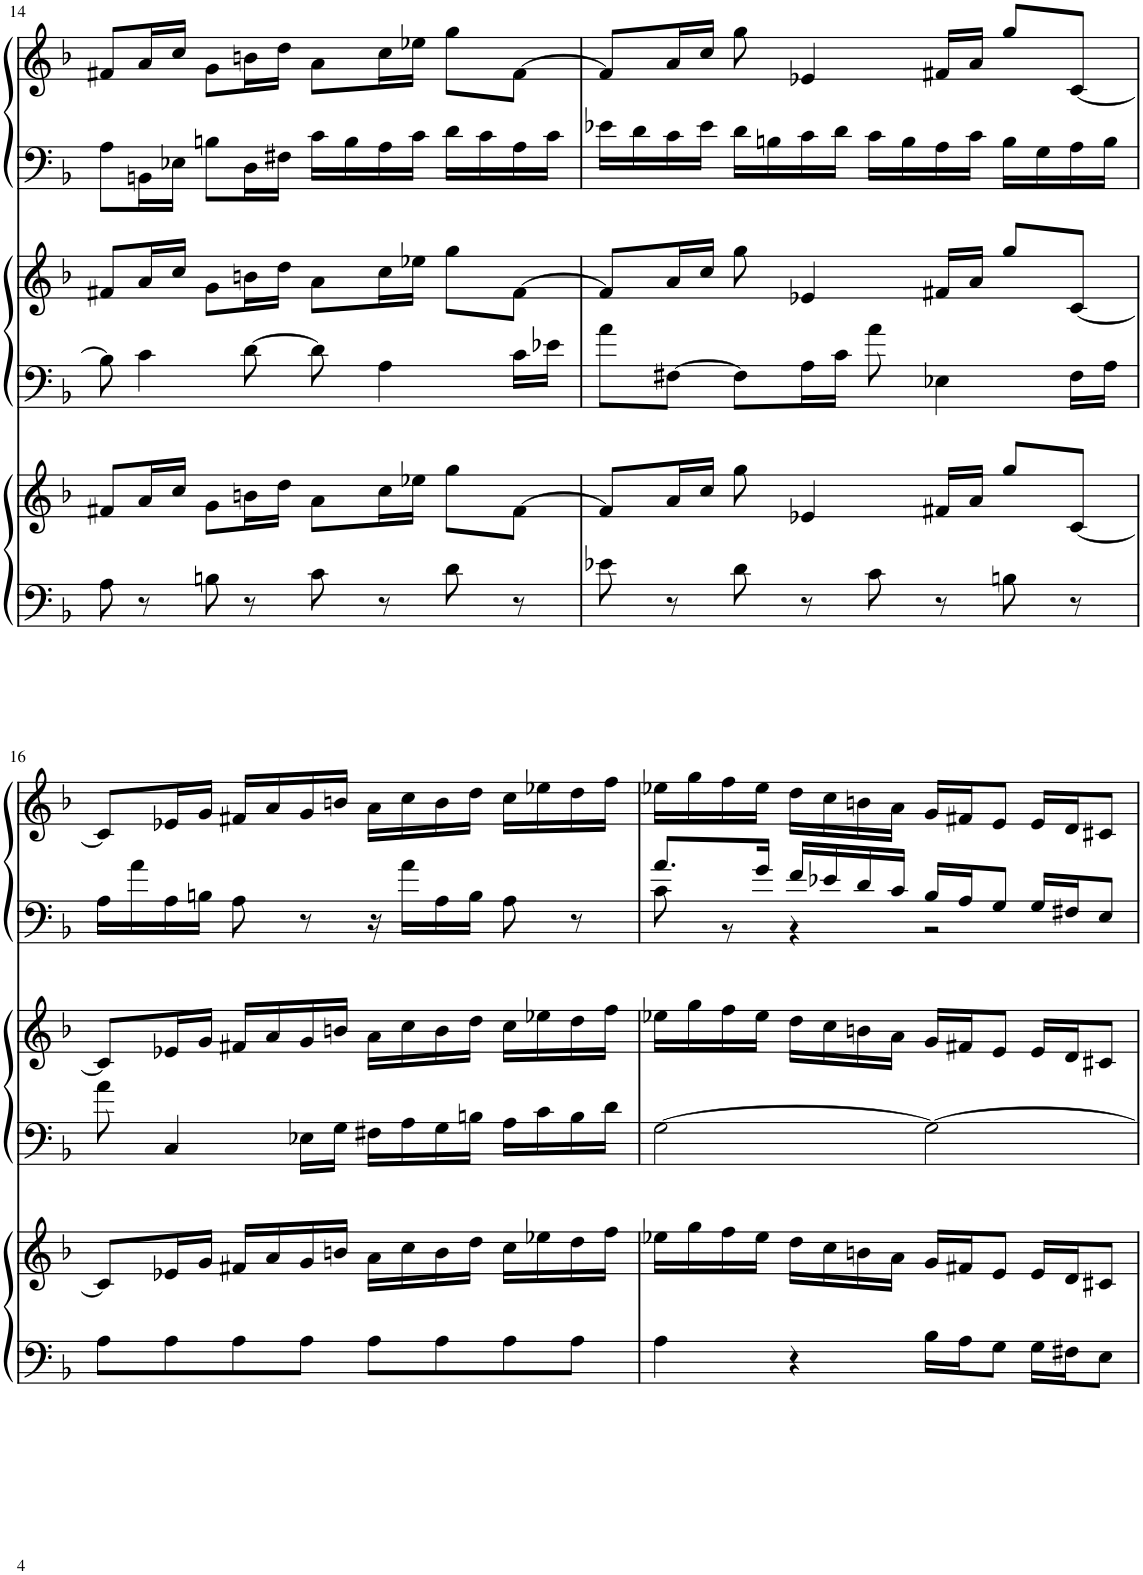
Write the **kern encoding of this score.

**kern	**kern	**kern	**kern	**kern	**kern
*part3	*part3	*part2	*part2	*part1	*part1
*staff6	*staff5	*staff4	*staff3	*staff2	*staff1
*I"Harp	*	*I"Harp	*	*I"Harp	*
*I'Hp	*	*I'Hp	*	*I'Hp	*
!!LO:PB:g=z
*clefF4	*clefG2	*clefF4	*clefG2	*clefF4	*clefG2
*k[b-]	*k[b-]	*k[b-]	*k[b-]	*k[b-]	*k[b-]
*M4/4	*M4/4	*M4/4	*M4/4	*M4/4	*M4/4
=14	=14	=14	=14	=14	=14
8A\	8f#X/L	8B\]	8f#X/L	8A\L	8f#X/L
8r	16a/L	4c\	16a/L	16BBn\L	16a/L
.	16cc/JJ	.	16cc/JJ	16E-X\JJ	16cc/JJ
8Bn\	8g\L	.	8g\L	8Bn\L	8g\L
8r	16bn\L	[8d\	16bn\L	16D\L	16bn\L
.	16dd\JJ	.	16dd\JJ	16F#X\JJ	16dd\JJ
8c\	8a\L	8d\]	8a\L	16c\LL	8a\L
.	.	.	.	16B\	.
8r	16cc\L	4A\	16cc\L	16A\	16cc\L
.	16ee-X\JJ	.	16ee-X\JJ	16c\JJ	16ee-X\JJ
8d\	8gg\L	.	8gg\L	16d\LL	8gg\L
.	.	.	.	16c\	.
8r	[8f#\J	16c\LL	[8f#\J	16A\	[8f#\J
.	.	16e-X\JJ	.	16c\JJ	.
=15	=15	=15	=15	=15	=15
8e-X\	8f#/L]	8a\L	8f#/L]	16e-X\LL	8f#/L]
.	.	.	.	16d\	.
8r	16a/L	[8F#X\J	16a/L	16c\	16a/L
.	16cc/JJ	.	16cc/JJ	16e-\JJ	16cc/JJ
8d\	8gg\	8F#\L]	8gg\	16d\LL	8gg\
.	.	.	.	16Bn\	.
8r	4e-X/	16A\L	4e-X/	16c\	4e-X/
.	.	16c\JJ	.	16d\JJ	.
8c\	.	8a\	.	16c\LL	.
.	.	.	.	16B\	.
8r	16f#X/LL	4E-X\	16f#X/LL	16A\	16f#X/LL
.	16a/JJ	.	16a/JJ	16c\JJ	16a/JJ
8Bn\	8gg/L	.	8gg/L	16B\LL	8gg/L
.	.	.	.	16G\	.
8r	[8c/J	16F#\LL	[8c/J	16A\	[8c/J
.	.	16A\JJ	.	16B\JJ	.
!!LO:LB:g=z
=16	=16	=16	=16	=16	=16
8A\L	8c/L]	8a\	8c/L]	16A\LL	8c/L]
.	.	.	.	16a\	.
8A\	16e-X/L	4C/	16e-X/L	16A\	16e-X/L
.	16g/JJ	.	16g/JJ	16Bn\JJ	16g/JJ
8A\	16f#X/LL	.	16f#X/LL	8A\	16f#X/LL
.	16a/	.	16a/	.	16a/
8A\J	16g/	16E-X\LL	16g/	8r	16g/
.	16bn/JJ	16G\JJ	16bn/JJ	.	16bn/JJ
8A\L	16a\LL	16F#X\LL	16a\LL	16r	16a\LL
.	16cc\	16A\	16cc\	16a\LL	16cc\
8A\	16b\	16G\	16b\	16A\	16b\
.	16dd\JJ	16Bn\JJ	16dd\JJ	16B\JJ	16dd\JJ
8A\	16cc\LL	16A\LL	16cc\LL	8A\	16cc\LL
.	16ee-X\	16c\	16ee-X\	.	16ee-X\
8A\J	16dd\	16B\	16dd\	8r	16dd\
.	16ff\JJ	16d\JJ	16ff\JJ	.	16ff\JJ
=17	=17	=17	=17	=17	=17
*	*	*	*	*^	*
4A\	16ee-X\LL	[2G\	16ee-X\LL	8.a/L	8c\	16ee-X\LL
.	16gg\	.	16gg\	.	.	16gg\
.	16ff\	.	16ff\	.	8r	16ff\
.	16ee-\JJ	.	16ee-\JJ	16g/Jk	.	16ee-\JJ
4r	16dd\LL	.	16dd\LL	16f/LL	4r	16dd\LL
.	16cc\	.	16cc\	16e-X/	.	16cc\
.	16bn\	.	16bn\	16d/	.	16bn\
.	16a\JJ	.	16a\JJ	16c/JJ	.	16a\JJ
16B-\LL	16g/LL	2G\_	16g/LL	16B-/LL	2r	16g/LL
16A\J	16f#X/J	.	16f#X/J	16A/J	.	16f#X/J
8G\J	8e/J	.	8e/J	8G/J	.	8e/J
16G\LL	16e/LL	.	16e/LL	16G/LL	.	16e/LL
16F#X\J	16d/J	.	16d/J	16F#X/J	.	16d/J
8E\J	8c#X/J	.	8c#X/J	8E/J	.	8c#X/J
*	*	*	*	*v	*v	*
=	=	=	=	=	=
*-	*-	*-	*-	*-	*-
